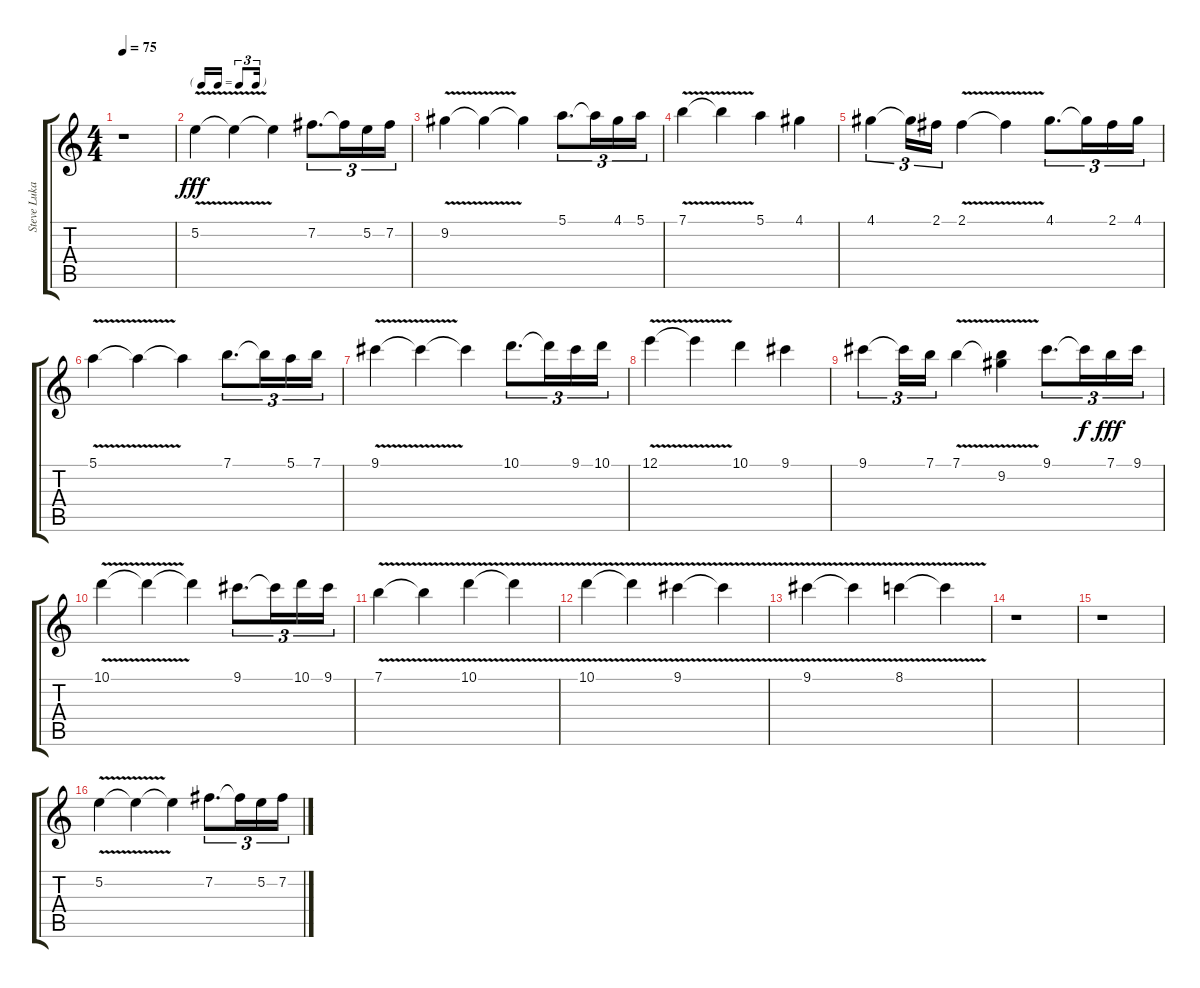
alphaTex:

\track ("Steve Lukather" "Steve Luka") {instrument overdrivenguitar}
\staff {score tabs}
\tuning (E4 B3 G3 D3 A2 E2) {hide}
\ts (4 4)
\tempo 75
\clef g2
\ks c
r.1{dy fff} |
\tf triplet16th
5.2{v}.4 5.2{t}.4 5.2{t}.4 7.2.8{d tu (3 2)} 7.2{t}.16{tu (3 2)} 5.2.16{tu (3 2)} 7.2.16{tu (3 2)} |
9.2{v}.4 9.2{t}.4 9.2{t}.4 5.1.8{d tu (3 2)} 5.1{t}.16{tu (3 2)} 4.1.16{tu (3 2)} 5.1.16{tu (3 2)} |
7.1{v}.4 7.1{t}.4 5.1.4 4.1.4 |
4.1.4{tu (3 2)} 4.1{t}.16{tu (3 2)} 2.1.16{tu (3 2)} 2.1{v}.4 2.1{t}.4 4.1.8{d tu (3 2)} 4.1{t}.16{tu (3 2)} 2.1.16{tu (3 2)} 4.1.16{tu (3 2)} |
5.1{v}.4 5.1{t}.4 5.1{t}.4 7.1.8{d tu (3 2)} 7.1{t}.16{tu (3 2)} 5.1.16{tu (3 2)} 7.1.16{tu (3 2)} |
9.1{v}.4 9.1{t}.4 9.1{t}.4 10.1.8{d tu (3 2)} 10.1{t}.16{tu (3 2)} 9.1.16{tu (3 2)} 10.1.16{tu (3 2)} |
12.1{v}.4 12.1{t}.4 10.1.4 9.1.4 |
9.1.4{tu (3 2)} 9.1{t}.16{tu (3 2)} 7.1.16{tu (3 2)} 7.1{v}.4 (7.1{t} 9.2).4 9.1.8{d tu (3 2)} 9.1{t}.16{tu (3 2) dy f} 7.1.16{tu (3 2) dy fff} 9.1.16{tu (3 2)} |
10.1{v}.4 10.1{t}.4 10.1{t}.4 9.1.8{d tu (3 2)} 9.1{t}.16{tu (3 2)} 10.1.16{tu (3 2)} 9.1.16{tu (3 2)} |
7.1{v}.4 7.1{t}.4 10.1{v}.4 10.1{t}.4 |
10.1{v}.4 10.1{t}.4 9.1{v}.4 9.1{t}.4 |
9.1{v}.4 9.1{t}.4 8.1{v}.4 8.1{t}.4 |
r.1 |
r.1 |
5.2{v}.4 5.2{t}.4 5.2{t}.4 7.2.8{d tu (3 2)} 7.2{t}.16{tu (3 2)} 5.2.16{tu (3 2)} 7.2.16{tu (3 2)}
